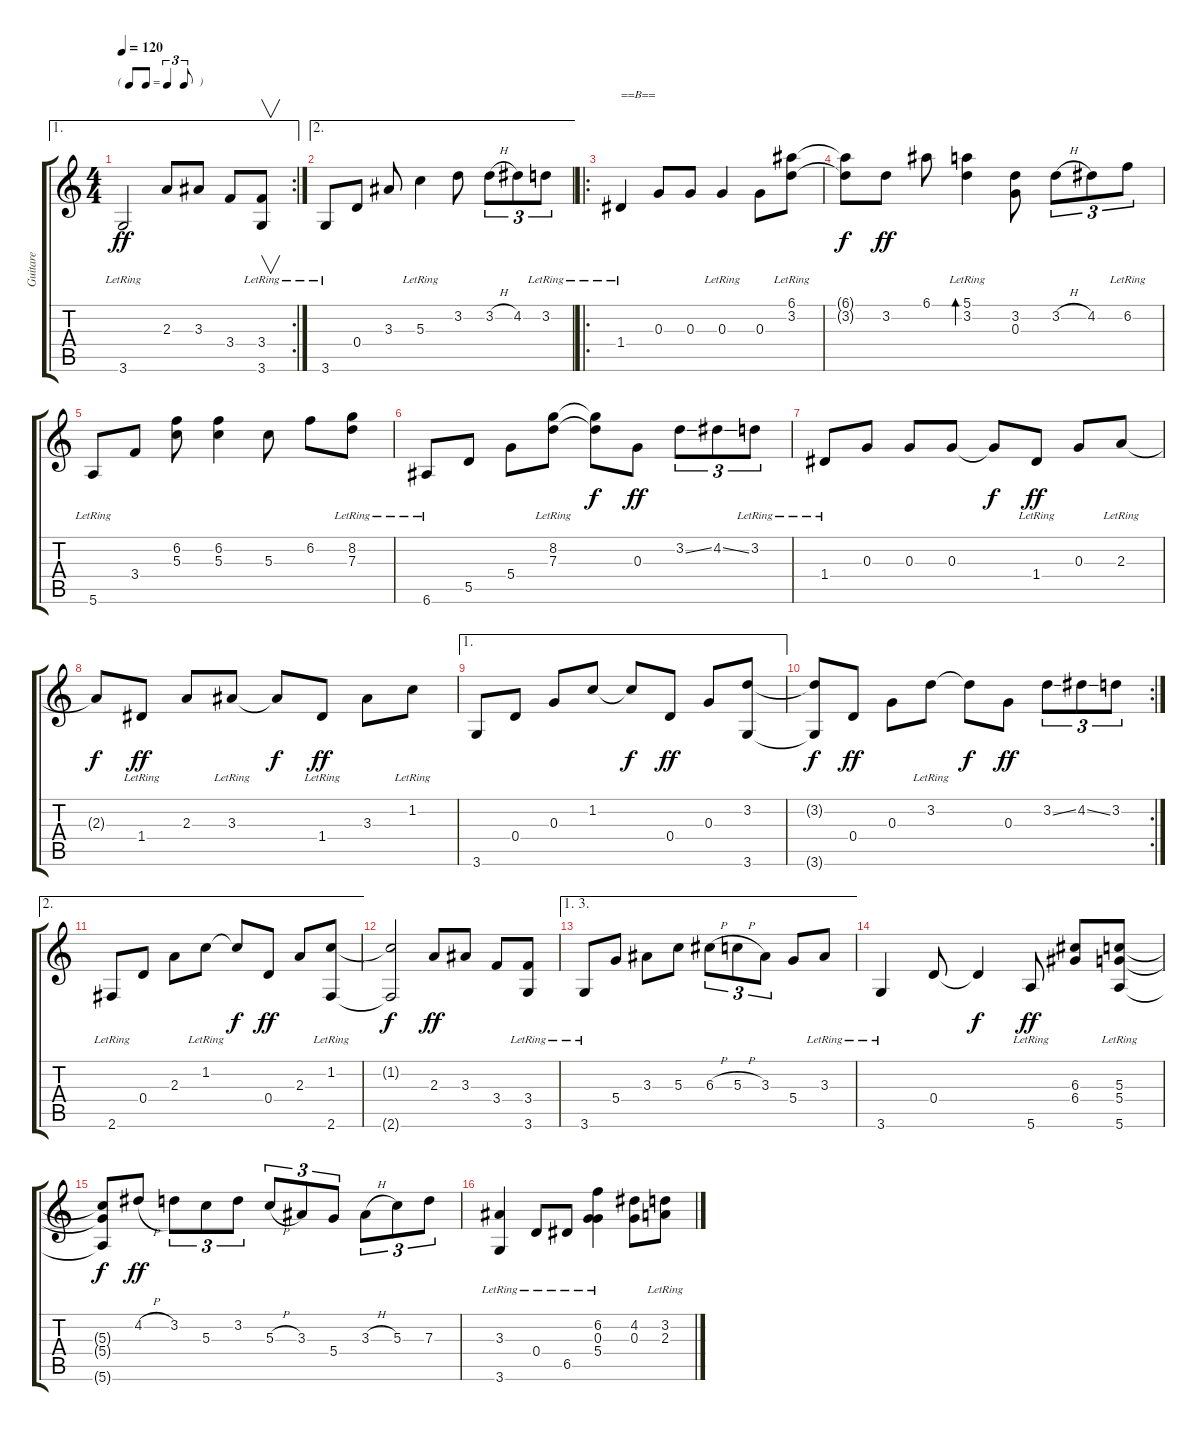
\track ("Guitare" "Guitare") {instrument acousticguitarnylon}
\staff {score tabs}
\tuning (E4 B3 G3 D3 A2 E2) {hide}
\ae 1
\rc 2
\ts (4 4)
\tf triplet8th
\tempo 120
\clef g2
\ks c
3.6{lr}.2{dy ff} 2.3.8 3.3.8 3.4.8 (3.4{lr} 3.6{lr}).8{v} |
\ae 2
3.6{lr}.8 0.4.8 3.3.8 5.3{lr}.4 3.2.8 3.2{h}.8{tu (3 2)} 4.2.8{tu (3 2)} 3.2{lr}.8{tu (3 2)} |
\ro
1.4{lr}.4{txt "==B=="} 0.3.8 0.3.8 0.3{lr}.4 0.3.8 (6.1{lr} 3.2{lr}).8 |
(6.1{t} 3.2{t}).8{dy f} 3.2.8{dy ff} 6.1.8 (5.1{lr} 3.2{lr}).4{bd 120} (3.2 0.3).8 3.2{h}.8{tu (3 2)} 4.2.8{tu (3 2)} 6.2{lr}.8{tu (3 2)} |
5.6{lr}.8 3.4.8 (6.2 5.3).8 (6.2 5.3).4 5.3.8 6.2.8 (8.2{lr} 7.3{lr}).8 |
6.6{lr}.8 5.5.8 5.4.8 (8.2{lr} 7.3{lr}).8 (8.2{t} 7.3{t}).8{dy f} 0.3.8{dy ff} 3.2{ss}.8{tu (3 2)} 4.2{ss}.8{tu (3 2)} 3.2{lr}.8{tu (3 2)} |
1.4{lr}.8 0.3.8 0.3.8 0.3.8 0.3{t}.8{dy f} 1.4{lr}.8{dy ff} 0.3.8 2.3{lr}.8 |
2.3{t}.8{dy f} 1.4{lr}.8{dy ff} 2.3.8 3.3{lr}.8 3.3{t}.8{dy f} 1.4{lr}.8{dy ff} 3.3.8 1.2{lr}.8 |
\ae 1
3.6.8 0.4.8 0.3.8 1.2.8 1.2{t}.8{dy f} 0.4.8{dy ff} 0.3.8 (3.2 3.6).8 |
\rc 2
(3.2{t} 3.6{t}).8{dy f} 0.4.8{dy ff} 0.3.8 3.2{lr}.8 3.2{t}.8{dy f} 0.3.8{dy ff} 3.2{ss}.8{tu (3 2)} 4.2{ss}.8{tu (3 2)} 3.2.8{tu (3 2)} |
\ae 2
2.6{lr}.8 0.4.8 2.3.8 1.2{lr}.8 1.2{t}.8{dy f} 0.4.8{dy ff} 2.3.8 (1.2{lr} 2.6{lr}).8 |
(1.2{t} 2.6{t}).2{dy f} 2.3.8{dy ff} 3.3.8 3.4.8 (3.4 3.6{lr}).8 |
\ae (1 3)
3.6{lr}.8{volume 15 instrument acousticguitarsteel} 5.4.8 3.3.8 5.3.8 6.3{h}.8{tu (3 2)} 5.3{h}.8{tu (3 2)} 3.3.8{tu (3 2)} 5.4.8 3.3{lr}.8 |
3.6{lr}.4 0.4.8 0.4{t}.4{dy f} 5.6{lr}.8{dy ff} (6.3 6.4).8 (5.3{lr} 5.4{lr} 5.6{lr}).8 |
(5.3{t} 5.4{t} 5.6{t}).8{dy f} 4.2{h}.8{dy ff} 3.2.8{tu (3 2)} 5.3.8{tu (3 2)} 3.2.8{tu (3 2)} 5.3{h}.8{tu (3 2)} 3.3.8{tu (3 2)} 5.4.8{tu (3 2)} 3.3{h}.8{tu (3 2)} 5.3.8{tu (3 2)} 7.3.8{tu (3 2)} |
(3.3 3.6{lr}).4 0.4{lr}.8 6.5{lr}.8 (6.2 0.3 5.4{lr}).4 (4.2 0.3).8 (3.2{lr} 2.3{lr}).8
